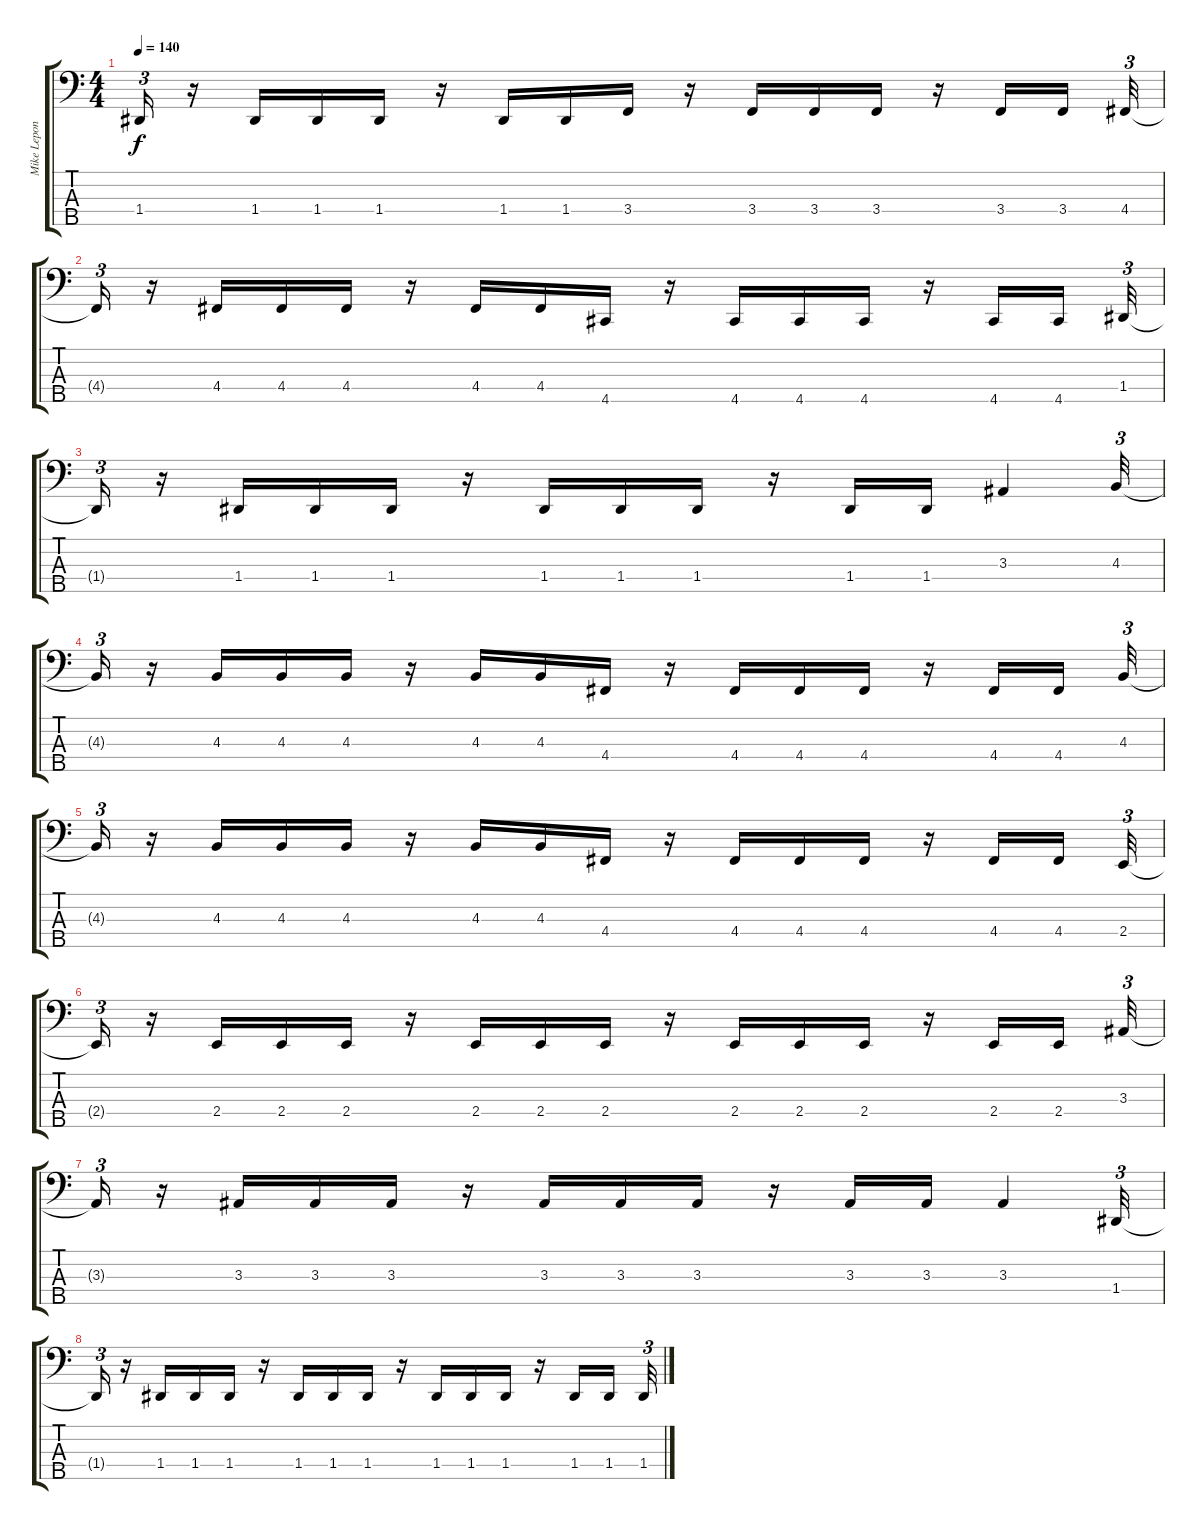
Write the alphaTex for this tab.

\track ("Mike Lepond" "Mike Lepon") {instrument electricbasspick}
\staff {score tabs}
\tuning (F2 C2 G1 D1 A0) {hide}
\ts (4 4)
\tempo 140
\clef f4
\ks c
1.4{t}.16{tu (3 2) dy f} r.16 1.4.16 1.4.16 1.4.16 r.16 1.4.16 1.4.16 3.4.16 r.16 3.4.16 3.4.16 3.4.16 r.16 3.4.16 3.4.16 4.4.32{tu (3 2)} |
4.4{t}.16{tu (3 2)} r.16 4.4.16 4.4.16 4.4.16 r.16 4.4.16 4.4.16 4.5.16 r.16 4.5.16 4.5.16 4.5.16 r.16 4.5.16 4.5.16 1.4.32{tu (3 2)} |
1.4{t}.16{tu (3 2)} r.16 1.4.16 1.4.16 1.4.16 r.16 1.4.16 1.4.16 1.4.16 r.16 1.4.16 1.4.16 3.3.4 4.3.32{tu (3 2)} |
4.3{t}.16{tu (3 2)} r.16 4.3.16 4.3.16 4.3.16 r.16 4.3.16 4.3.16 4.4.16 r.16 4.4.16 4.4.16 4.4.16 r.16 4.4.16 4.4.16 4.3.32{tu (3 2)} |
4.3{t}.16{tu (3 2)} r.16 4.3.16 4.3.16 4.3.16 r.16 4.3.16 4.3.16 4.4.16 r.16 4.4.16 4.4.16 4.4.16 r.16 4.4.16 4.4.16 2.4.32{tu (3 2)} |
2.4{t}.16{tu (3 2)} r.16 2.4.16 2.4.16 2.4.16 r.16 2.4.16 2.4.16 2.4.16 r.16 2.4.16 2.4.16 2.4.16 r.16 2.4.16 2.4.16 3.3.32{tu (3 2)} |
3.3{t}.16{tu (3 2)} r.16 3.3.16 3.3.16 3.3.16 r.16 3.3.16 3.3.16 3.3.16 r.16 3.3.16 3.3.16 3.3.4 1.4.32{tu (3 2)} |
1.4{t}.16{tu (3 2)} r.16 1.4.16 1.4.16 1.4.16 r.16 1.4.16 1.4.16 1.4.16 r.16 1.4.16 1.4.16 1.4.16 r.16 1.4.16 1.4.16 1.4.32{tu (3 2)}
